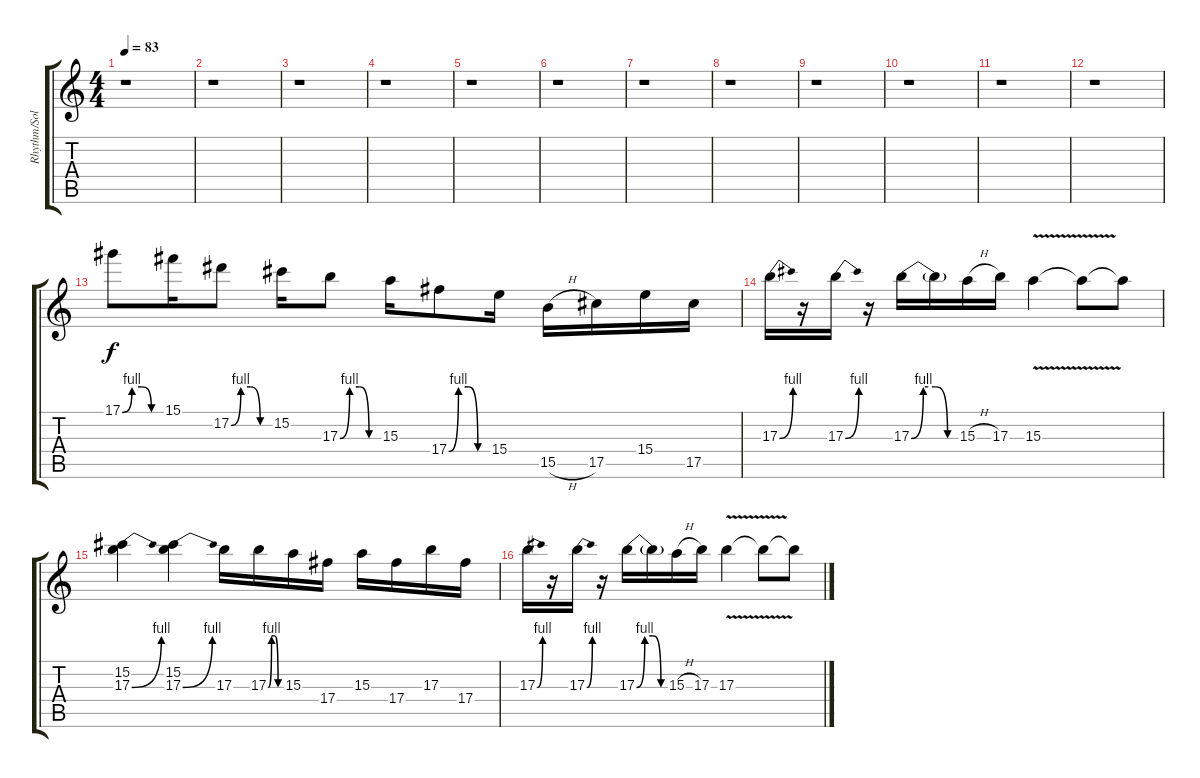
\track ("Rhythm/Solo" "Rhythm/Sol") {instrument distortionguitar}
\staff {score tabs}
\tuning (Eb4 Bb3 Gb3 Db3 Ab2 Eb2) {hide}
\ts (4 4)
\tempo 83
\clef g2
\ks c
r.1{dy f} |
r.1 |
r.1 |
r.1 |
r.1 |
r.1 |
r.1 |
r.1 |
r.1 |
r.1 |
r.1 |
r.1 |
17.1{be (custom 0 0 15 4 30 4 45 0 60 0)}.8 15.1.16 17.2{be (custom 0 0 15 4 30 4 45 0 60 0)}.8 15.2.16 17.3{be (custom 0 0 15 4 30 4 45 0 60 0)}.8 15.3.16 17.4{be (custom 0 0 15 4 30 4 45 0 60 0)}.8 15.4.16 15.5{h}.16 17.5.16 15.4.16 17.5.16 |
17.3{be (bend 0 0 60 4)}.16 r.16 17.3{be (bend 0 0 60 4)}.16 r.16 17.3{be (custom 0 0 15 4 30 4 45 0 60 0)}.16 17.3{t}.16 15.3{h}.16 17.3.16 15.3{v}.4 15.3{t}.8 15.3{t}.8 |
(15.2 17.3{be (bend 0 0 60 4)}).4 (15.2 17.3{be (bend 0 0 60 4)}).4 17.3.16 17.3{be (custom 0 0 15 4 30 4 45 0 60 0)}.16 15.3.16 17.4.16 15.3.16 17.4.16 17.3.16 17.4.16 |
17.3{be (bend 0 0 60 4)}.16 r.16 17.3{be (bend 0 0 60 4)}.16 r.16 17.3{be (custom 0 0 15 4 30 4 45 0 60 0)}.16 17.3{t}.16 15.3{h}.16 17.3.16 17.3{v}.4 17.3{t}.8 17.3{t}.8
